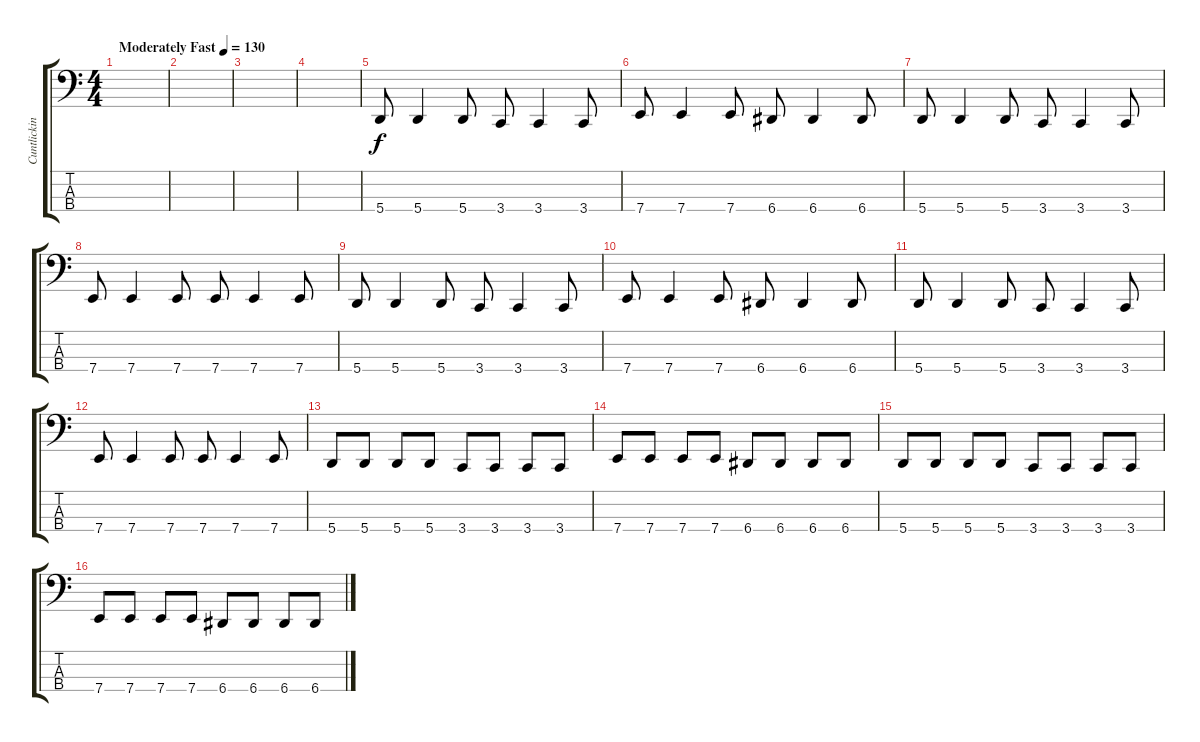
\track ("Cuntlicking Bitchkiller" "Cuntlickin") {instrument electricbassfinger}
\staff {score tabs}
\tuning (C2 G1 D1 A0) {hide}
\ts (4 4)
\tempo (130 "Moderately Fast")
\clef f4
\ks c
|
|
|
|
5.4.8 5.4.4 5.4.8 3.4.8 3.4.4 3.4.8 |
7.4.8 7.4.4 7.4.8 6.4.8 6.4.4 6.4.8 |
5.4.8 5.4.4 5.4.8 3.4.8 3.4.4 3.4.8 |
7.4.8 7.4.4 7.4.8 7.4.8 7.4.4 7.4.8 |
5.4.8 5.4.4 5.4.8 3.4.8 3.4.4 3.4.8 |
7.4.8 7.4.4 7.4.8 6.4.8 6.4.4 6.4.8 |
5.4.8 5.4.4 5.4.8 3.4.8 3.4.4 3.4.8 |
7.4.8 7.4.4 7.4.8 7.4.8 7.4.4 7.4.8 |
5.4.8 5.4.8 5.4.8 5.4.8 3.4.8 3.4.8 3.4.8 3.4.8 |
7.4.8 7.4.8 7.4.8 7.4.8 6.4.8 6.4.8 6.4.8 6.4.8 |
5.4.8 5.4.8 5.4.8 5.4.8 3.4.8 3.4.8 3.4.8 3.4.8 |
7.4.8 7.4.8 7.4.8 7.4.8 6.4.8 6.4.8 6.4.8 6.4.8
